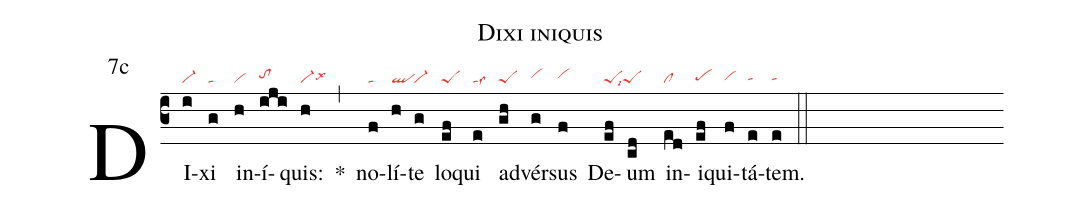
name:Dixi iniquis;
mode:7;
office-part: Officium Lectionis Ant 3;
annotation: 7c;
nabc-lines: 1;
%%
(c3)
DI(i|vi-)xi(g|ta) in(h|vi)í(iji|tohh)quis:(h|vi-lsx6) *(,)
no(f|ta)lí(h|ql)te(g|vi-) lo(ef|peS)qui(e|talss3) ad(gh|peS)vér(g|vihh)sus(f|vihh) De(ef|peS)um(cd|```peSlsi7) in(ed|cl)i(ef|pehg)qui(f|vihg)tá(e|tahg)tem.(e|tahg) (::)
